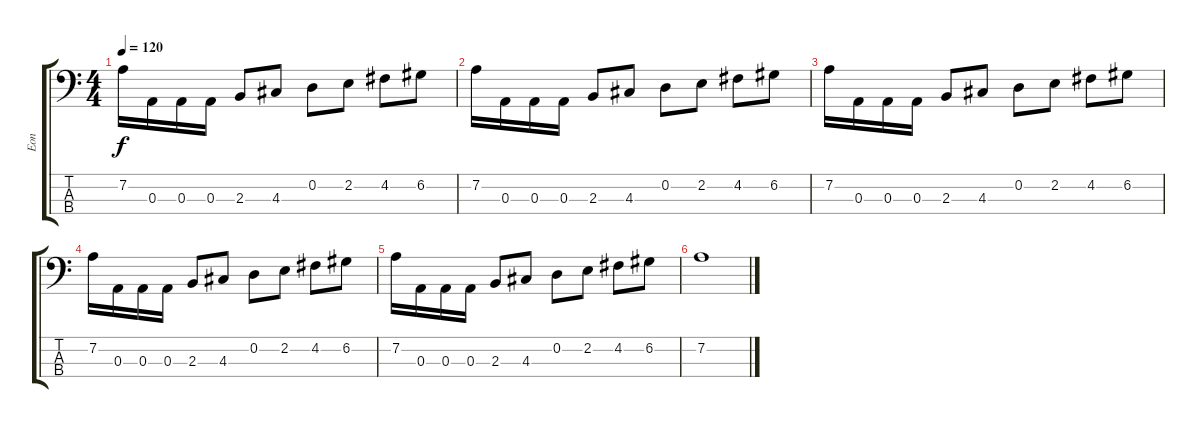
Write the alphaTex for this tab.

\track ("Eon" "Eon") {instrument electricbassfinger}
\staff {score tabs}
\tuning (G2 D2 A1 E1) {hide}
\ts (4 4)
\tempo 120
\clef f4
\ks c
7.2.16{dy f} 0.3.16 0.3.16 0.3.16 2.3.8 4.3.8 0.2.8 2.2.8 4.2.8 6.2.8 |
7.2.16 0.3.16 0.3.16 0.3.16 2.3.8 4.3.8 0.2.8 2.2.8 4.2.8 6.2.8 |
7.2.16 0.3.16 0.3.16 0.3.16 2.3.8 4.3.8 0.2.8 2.2.8 4.2.8 6.2.8 |
7.2.16 0.3.16 0.3.16 0.3.16 2.3.8 4.3.8 0.2.8 2.2.8 4.2.8 6.2.8 |
7.2.16 0.3.16 0.3.16 0.3.16 2.3.8 4.3.8 0.2.8 2.2.8 4.2.8 6.2.8 |
7.2.1
